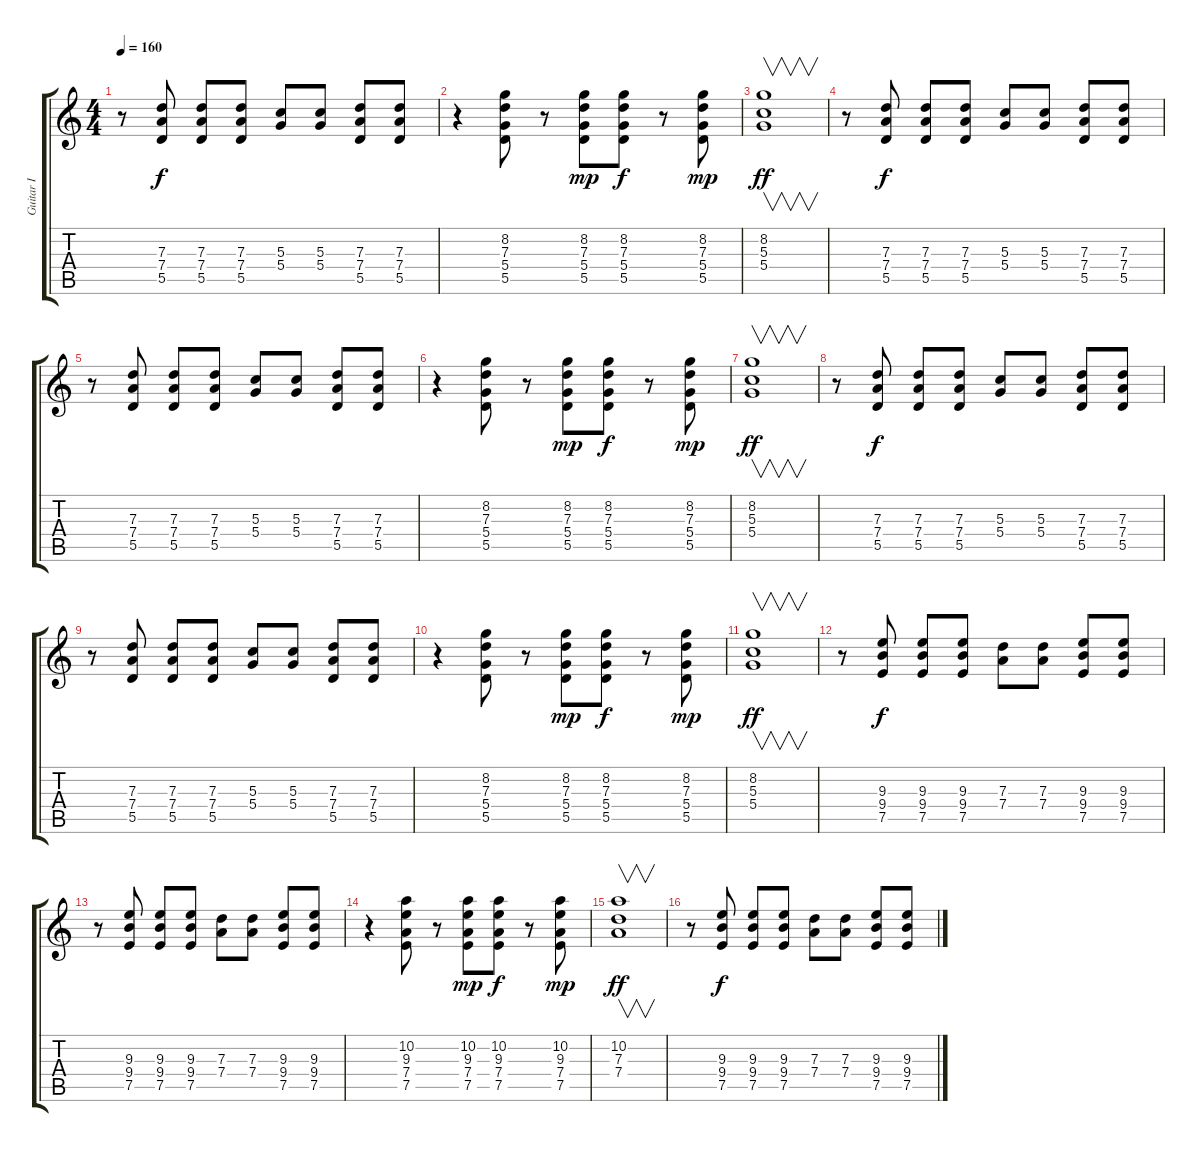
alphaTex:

\track ("Guitar I" "Guitar I") {instrument overdrivenguitar}
\staff {score tabs}
\tuning (E4 B3 G3 D3 A2 E2) {hide}
\ts (4 4)
\tempo 160
\clef g2
\ks c
r.8{dy f} (7.3 7.4 5.5).8 (7.3 7.4 5.5).8 (7.3 7.4 5.5).8 (5.3 5.4).8 (5.3 5.4).8 (7.3 7.4 5.5).8 (7.3 7.4 5.5).8 |
r.4 (8.2 7.3 5.4 5.5).8 r.8 (8.2 7.3 5.4 5.5).8{dy mp} (8.2 7.3 5.4 5.5).8{dy f} r.8 (8.2 7.3 5.4 5.5).8{dy mp} |
(8.2 5.3 5.4).1{v dy ff} |
r.8 (7.3 7.4 5.5).8{dy f} (7.3 7.4 5.5).8 (7.3 7.4 5.5).8 (5.3 5.4).8 (5.3 5.4).8 (7.3 7.4 5.5).8 (7.3 7.4 5.5).8 |
r.8 (7.3 7.4 5.5).8 (7.3 7.4 5.5).8 (7.3 7.4 5.5).8 (5.3 5.4).8 (5.3 5.4).8 (7.3 7.4 5.5).8 (7.3 7.4 5.5).8 |
r.4 (8.2 7.3 5.4 5.5).8 r.8 (8.2 7.3 5.4 5.5).8{dy mp} (8.2 7.3 5.4 5.5).8{dy f} r.8 (8.2 7.3 5.4 5.5).8{dy mp} |
(8.2 5.3 5.4).1{v dy ff} |
r.8 (7.3 7.4 5.5).8{dy f} (7.3 7.4 5.5).8 (7.3 7.4 5.5).8 (5.3 5.4).8 (5.3 5.4).8 (7.3 7.4 5.5).8 (7.3 7.4 5.5).8 |
r.8 (7.3 7.4 5.5).8 (7.3 7.4 5.5).8 (7.3 7.4 5.5).8 (5.3 5.4).8 (5.3 5.4).8 (7.3 7.4 5.5).8 (7.3 7.4 5.5).8 |
r.4 (8.2 7.3 5.4 5.5).8 r.8 (8.2 7.3 5.4 5.5).8{dy mp} (8.2 7.3 5.4 5.5).8{dy f} r.8 (8.2 7.3 5.4 5.5).8{dy mp} |
(8.2 5.3 5.4).1{v dy ff} |
r.8 (9.3 9.4 7.5).8{dy f} (9.3 9.4 7.5).8 (9.3 9.4 7.5).8 (7.3 7.4).8 (7.3 7.4).8 (9.3 9.4 7.5).8 (9.3 9.4 7.5).8 |
r.8 (9.3 9.4 7.5).8 (9.3 9.4 7.5).8 (9.3 9.4 7.5).8 (7.3 7.4).8 (7.3 7.4).8 (9.3 9.4 7.5).8 (9.3 9.4 7.5).8 |
r.4 (10.2 9.3 7.4 7.5).8 r.8 (10.2 9.3 7.4 7.5).8{dy mp} (10.2 9.3 7.4 7.5).8{dy f} r.8 (10.2 9.3 7.4 7.5).8{dy mp} |
(10.2 7.3 7.4).1{v dy ff} |
r.8 (9.3 9.4 7.5).8{dy f} (9.3 9.4 7.5).8 (9.3 9.4 7.5).8 (7.3 7.4).8 (7.3 7.4).8 (9.3 9.4 7.5).8 (9.3 9.4 7.5).8
